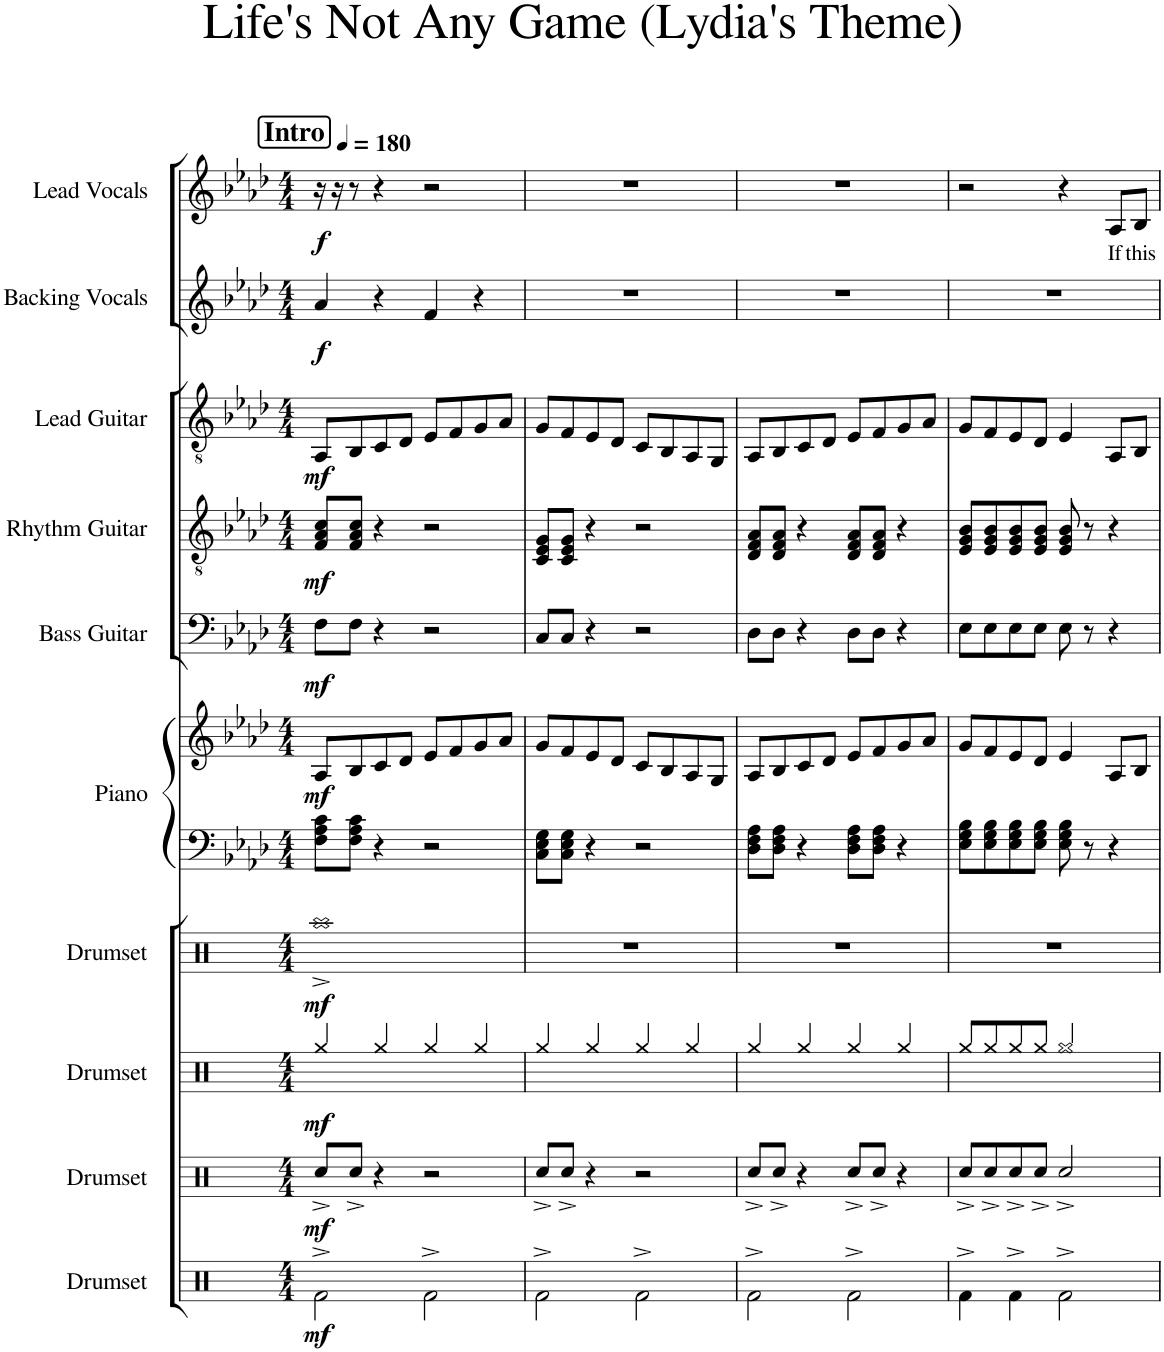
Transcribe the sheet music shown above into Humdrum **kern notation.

**kern	**dynam	**kern	**dynam	**kern	**dynam	**kern	**dynam	**kern	**kern	**dynam	**kern	**dynam	**kern	**dynam	**kern	**dynam	**kern	**dynam	**kern	**text	**dynam
*part10	*part10	*part9	*part9	*part8	*part8	*part7	*part7	*part6	*part6	*part6	*part5	*part5	*part4	*part4	*part3	*part3	*part2	*part2	*part1	*part1	*part1
*staff11	*staff11	*staff10	*staff10	*staff9	*staff9	*staff8	*staff8	*staff7	*staff6	*staff6/7	*staff5	*staff5	*staff4	*staff4	*staff3	*staff3	*staff2	*staff2	*staff1	*staff1	*staff1
*I"Drumset	*	*I"Drumset	*	*I"Drumset	*	*I"Drumset	*	*I"Piano	*	*	*I"Bass Guitar	*	*I"Rhythm Guitar	*	*I"Lead Guitar	*	*I"Backing Vocals	*	*I"Lead Vocals	*	*
*I'D. Set	*	*I'D. Set	*	*I'D. Set	*	*I'D. Set	*	*I'Pno.	*	*	*I'B. Guit.	*	*I'R. Gtr.	*	*I'L. Gtr.	*	*I'Bk. Voc.	*	*I'L. Voc.	*	*
*clefX	*	*clefX	*	*clefX	*	*clefX	*	*clefF4	*clefG2	*	*clefF4	*	*clefGv2	*	*clefGv2	*	*clefG2	*	*clefG2	*	*
*	*	*	*	*	*	*	*	*	*	*	*Trd7c12	*	*	*	*	*	*	*	*	*	*
*k[]	*	*k[]	*	*k[]	*	*k[]	*	*k[b-e-a-d-]	*k[b-e-a-d-]	*	*k[b-e-a-d-]	*	*k[b-e-a-d-]	*	*k[b-e-a-d-]	*	*k[b-e-a-d-]	*	*k[b-e-a-d-]	*	*
*M4/4	*	*M4/4	*	*M4/4	*	*M4/4	*	*M4/4	*M4/4	*	*M4/4	*	*M4/4	*	*M4/4	*	*M4/4	*	*M4/4	*	*
*MM180	*	*MM180	*	*MM180	*	*MM180	*	*MM180	*MM180	*	*MM180	*	*MM180	*	*MM180	*	*MM180	*	*MM180	*	*
!!LO:REH:place=s1:a:B:cj:fs=14:t=Intro
=1	=1	=1	=1	=1	=1	=1	=1	=1	=1	=1	=1	=1	=1	=1	=1	=1	=1	=1	=1	=1	=1
!	!LO:DY:b	!	!LO:DY:b	!	!LO:DY:b	!	!LO:DY:b	!	!	!LO:DY:b	!	!LO:DY:b	!	!LO:DY:b	!	!LO:DY:b	!	!LO:DY:b	!	!	!LO:DY:b
2Rf^\	mf	8Rcc^/L	mf	4Rgg/	mf	1Raa^	mf	8F\ 8A-\ 8c\L	8A-/L	mf	8F\L	mf	8F/ 8A-/ 8c/L	mf	8AA-/L	mf	4a-/	f	16r	.	f
.	.	.	.	.	.	.	.	.	.	.	.	.	.	.	.	.	.	.	16r	.	.
.	.	8Rcc^/J	.	.	.	.	.	8F\ 8A-\ 8c\J	8B-/	.	8F\J	.	8F/ 8A-/ 8c/J	.	8BB-/	.	.	.	8r	.	.
.	.	4r	.	4Rgg/	.	.	.	4r	8c/	.	4r	.	4r	.	8C/	.	4r	.	4r	.	.
.	.	.	.	.	.	.	.	.	8d-/J	.	.	.	.	.	8D-/J	.	.	.	.	.	.
2Rf^\	.	2r	.	4Rgg/	.	.	.	2r	8e-/L	.	2r	.	2r	.	8E-/L	.	4f/	.	2r	.	.
.	.	.	.	.	.	.	.	.	8f/	.	.	.	.	.	8F/	.	.	.	.	.	.
.	.	.	.	4Rgg/	.	.	.	.	8g/	.	.	.	.	.	8G/	.	4r	.	.	.	.
.	.	.	.	.	.	.	.	.	8a-/J	.	.	.	.	.	8A-/J	.	.	.	.	.	.
=2	=2	=2	=2	=2	=2	=2	=2	=2	=2	=2	=2	=2	=2	=2	=2	=2	=2	=2	=2	=2	=2
2Rf^\	.	8Rcc^/L	.	4Rgg/	.	1r	.	8C\ 8E-\ 8G\L	8g/L	.	8C/L	.	8C/ 8E-/ 8G/L	.	8G/L	.	1r	.	1r	.	.
.	.	8Rcc^/J	.	.	.	.	.	8C\ 8E-\ 8G\J	8f/	.	8C/J	.	8C/ 8E-/ 8G/J	.	8F/	.	.	.	.	.	.
.	.	4r	.	4Rgg/	.	.	.	4r	8e-/	.	4r	.	4r	.	8E-/	.	.	.	.	.	.
.	.	.	.	.	.	.	.	.	8d-/J	.	.	.	.	.	8D-/J	.	.	.	.	.	.
2Rf^\	.	2r	.	4Rgg/	.	.	.	2r	8c/L	.	2r	.	2r	.	8C/L	.	.	.	.	.	.
.	.	.	.	.	.	.	.	.	8B-/	.	.	.	.	.	8BB-/	.	.	.	.	.	.
.	.	.	.	4Rgg/	.	.	.	.	8A-/	.	.	.	.	.	8AA-/	.	.	.	.	.	.
.	.	.	.	.	.	.	.	.	8G/J	.	.	.	.	.	8GG/J	.	.	.	.	.	.
=3	=3	=3	=3	=3	=3	=3	=3	=3	=3	=3	=3	=3	=3	=3	=3	=3	=3	=3	=3	=3	=3
2Rf^\	.	8Rcc^/L	.	4Rgg/	.	1r	.	8D-\ 8F\ 8A-\L	8A-/L	.	8D-\L	.	8D-/ 8F/ 8A-/L	.	8AA-/L	.	1r	.	1r	.	.
.	.	8Rcc^/J	.	.	.	.	.	8D-\ 8F\ 8A-\J	8B-/	.	8D-\J	.	8D-/ 8F/ 8A-/J	.	8BB-/	.	.	.	.	.	.
.	.	4r	.	4Rgg/	.	.	.	4r	8c/	.	4r	.	4r	.	8C/	.	.	.	.	.	.
.	.	.	.	.	.	.	.	.	8d-/J	.	.	.	.	.	8D-/J	.	.	.	.	.	.
2Rf^\	.	8Rcc^/L	.	4Rgg/	.	.	.	8D-\ 8F\ 8A-\L	8e-/L	.	8D-\L	.	8D-/ 8F/ 8A-/L	.	8E-/L	.	.	.	.	.	.
.	.	8Rcc^/J	.	.	.	.	.	8D-\ 8F\ 8A-\J	8f/	.	8D-\J	.	8D-/ 8F/ 8A-/J	.	8F/	.	.	.	.	.	.
.	.	4r	.	4Rgg/	.	.	.	4r	8g/	.	4r	.	4r	.	8G/	.	.	.	.	.	.
.	.	.	.	.	.	.	.	.	8a-/J	.	.	.	.	.	8A-/J	.	.	.	.	.	.
=4	=4	=4	=4	=4	=4	=4	=4	=4	=4	=4	=4	=4	=4	=4	=4	=4	=4	=4	=4	=4	=4
4Rf^\	.	8Rcc^/L	.	8Rgg/L	.	1r	.	8E-\ 8G\ 8B-\L	8g/L	.	8E-\L	.	8E-/ 8G/ 8B-/L	.	8G/L	.	1r	.	2r	.	.
.	.	8Rcc^/	.	8Rgg/	.	.	.	8E-\ 8G\ 8B-\	8f/	.	8E-\	.	8E-/ 8G/ 8B-/	.	8F/	.	.	.	.	.	.
4Rf^\	.	8Rcc^/	.	8Rgg/	.	.	.	8E-\ 8G\ 8B-\	8e-/	.	8E-\	.	8E-/ 8G/ 8B-/	.	8E-/	.	.	.	.	.	.
.	.	8Rcc^/J	.	8Rgg/J	.	.	.	8E-\ 8G\ 8B-\J	8d-/J	.	8E-\J	.	8E-/ 8G/ 8B-/J	.	8D-/J	.	.	.	.	.	.
2Rf^\	.	2Rcc^/	.	2Rgg/	.	.	.	8E-\ 8G\ 8B-\	4e-/	.	8E-\	.	8E-/ 8G/ 8B-/	.	4E-/	.	.	.	4r	.	.
.	.	.	.	.	.	.	.	8r	.	.	8r	.	8r	.	.	.	.	.	.	.	.
!	!	!	!	!	!	!	!	!	!	!	!	!	!	!	!	!	!	!	!	!LO:LY:b	!
.	.	.	.	.	.	.	.	4r	8A-/L	.	4r	.	4r	.	8AA-/L	.	.	.	8A-/L	If	.
!	!	!	!	!	!	!	!	!	!	!	!	!	!	!	!	!	!	!	!	!LO:LY:b	!
.	.	.	.	.	.	.	.	.	8B-/J	.	.	.	.	.	8BB-/J	.	.	.	8B-/J	this	.
=	=	=	=	=	=	=	=	=	=	=	=	=	=	=	=	=	=	=	=	=	=
*-	*-	*-	*-	*-	*-	*-	*-	*-	*-	*-	*-	*-	*-	*-	*-	*-	*-	*-	*-	*-	*-
